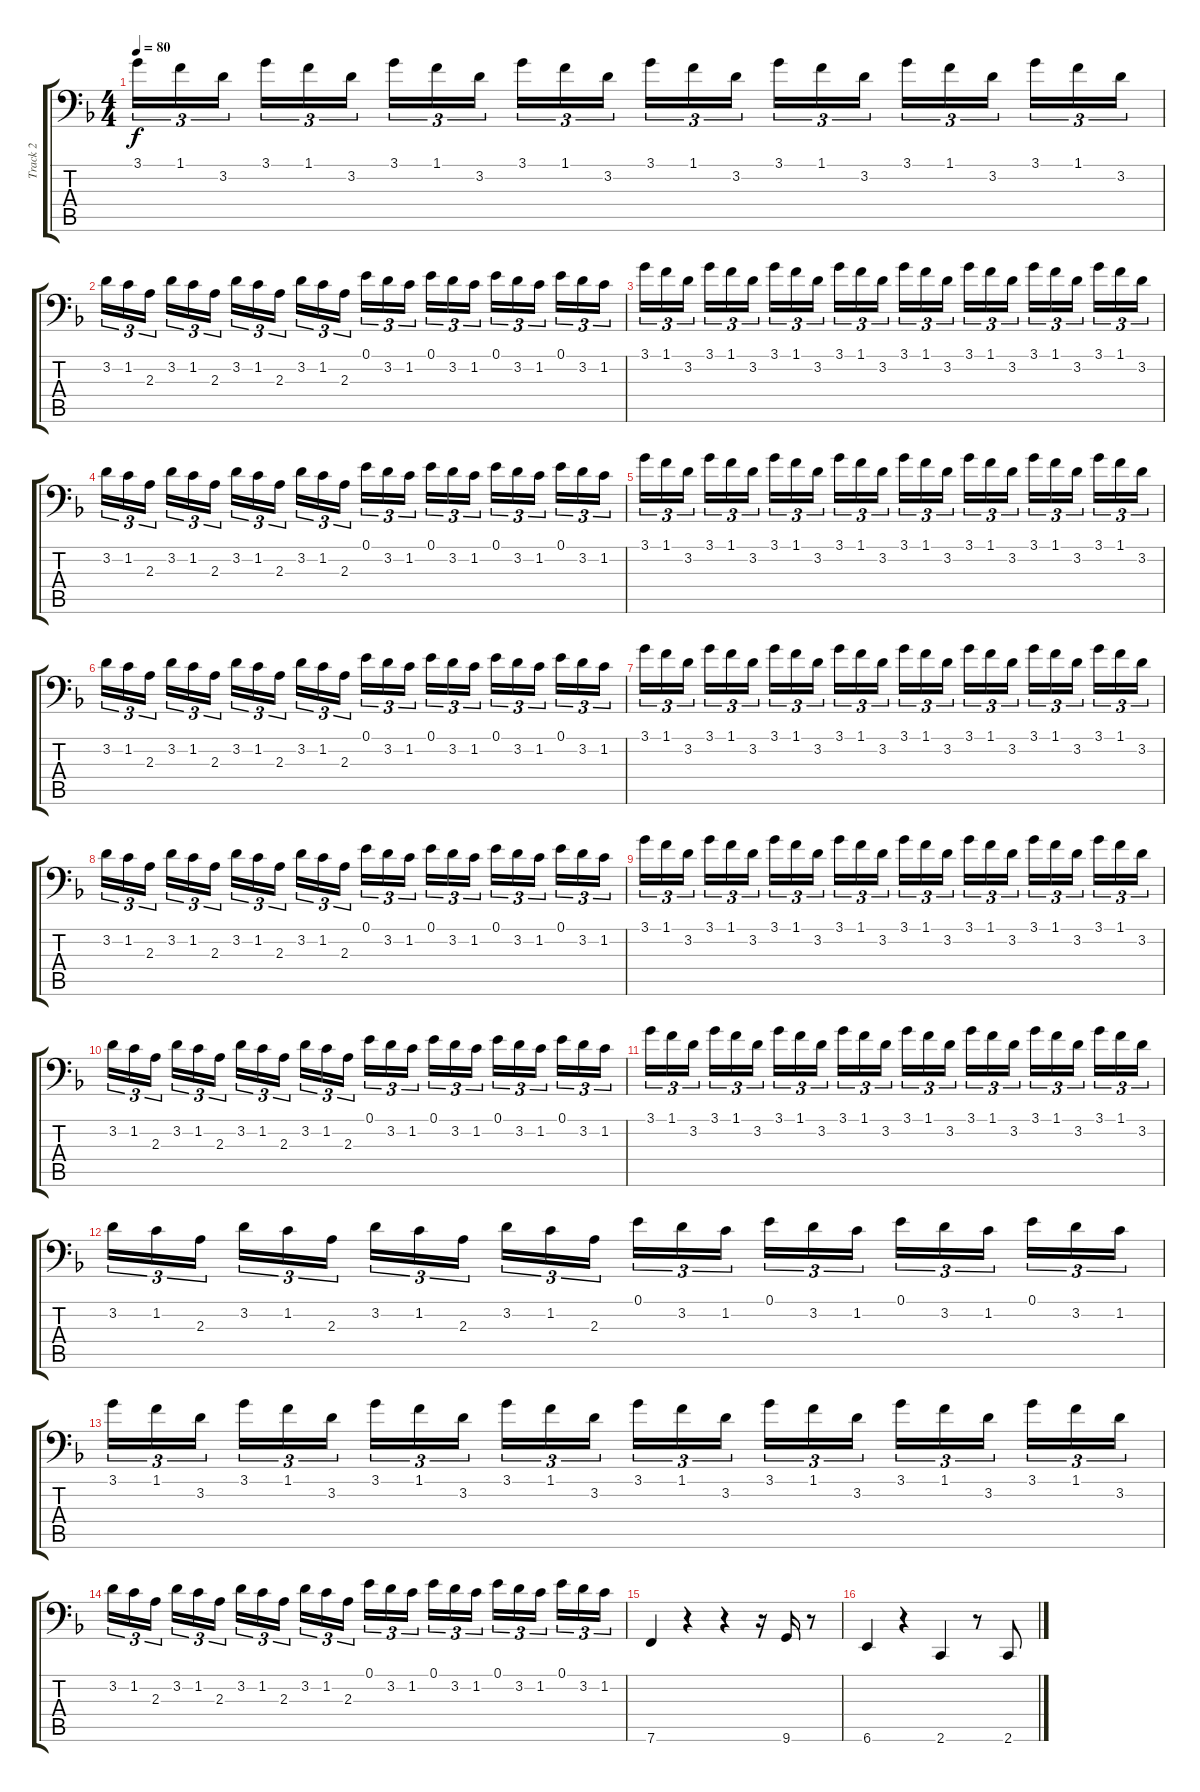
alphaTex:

\track ("Track 2" "Track 2") {instrument lead5charang}
\staff {score tabs}
\tuning (E4 B3 G3 D3 A2 Bb1) {hide}
\ts (4 4)
\tempo 80
\clef f4
\ks f
3.1.16{tu (3 2) dy f} 1.1.16{tu (3 2)} 3.2.16{tu (3 2) beam splitsecondary} 3.1.16{tu (3 2)} 1.1.16{tu (3 2)} 3.2.16{tu (3 2)} 3.1.16{tu (3 2)} 1.1.16{tu (3 2)} 3.2.16{tu (3 2) beam splitsecondary} 3.1.16{tu (3 2)} 1.1.16{tu (3 2)} 3.2.16{tu (3 2)} 3.1.16{tu (3 2)} 1.1.16{tu (3 2)} 3.2.16{tu (3 2) beam splitsecondary} 3.1.16{tu (3 2)} 1.1.16{tu (3 2)} 3.2.16{tu (3 2)} 3.1.16{tu (3 2)} 1.1.16{tu (3 2)} 3.2.16{tu (3 2) beam splitsecondary} 3.1.16{tu (3 2)} 1.1.16{tu (3 2)} 3.2.16{tu (3 2)} |
3.2.16{tu (3 2)} 1.2.16{tu (3 2)} 2.3.16{tu (3 2) beam splitsecondary} 3.2.16{tu (3 2)} 1.2.16{tu (3 2)} 2.3.16{tu (3 2)} 3.2.16{tu (3 2)} 1.2.16{tu (3 2)} 2.3.16{tu (3 2) beam splitsecondary} 3.2.16{tu (3 2)} 1.2.16{tu (3 2)} 2.3.16{tu (3 2)} 0.1.16{tu (3 2)} 3.2.16{tu (3 2)} 1.2.16{tu (3 2) beam splitsecondary} 0.1.16{tu (3 2)} 3.2.16{tu (3 2)} 1.2.16{tu (3 2)} 0.1.16{tu (3 2)} 3.2.16{tu (3 2)} 1.2.16{tu (3 2) beam splitsecondary} 0.1.16{tu (3 2)} 3.2.16{tu (3 2)} 1.2.16{tu (3 2)} |
3.1.16{tu (3 2)} 1.1.16{tu (3 2)} 3.2.16{tu (3 2) beam splitsecondary} 3.1.16{tu (3 2)} 1.1.16{tu (3 2)} 3.2.16{tu (3 2)} 3.1.16{tu (3 2)} 1.1.16{tu (3 2)} 3.2.16{tu (3 2) beam splitsecondary} 3.1.16{tu (3 2)} 1.1.16{tu (3 2)} 3.2.16{tu (3 2)} 3.1.16{tu (3 2)} 1.1.16{tu (3 2)} 3.2.16{tu (3 2) beam splitsecondary} 3.1.16{tu (3 2)} 1.1.16{tu (3 2)} 3.2.16{tu (3 2)} 3.1.16{tu (3 2)} 1.1.16{tu (3 2)} 3.2.16{tu (3 2) beam splitsecondary} 3.1.16{tu (3 2)} 1.1.16{tu (3 2)} 3.2.16{tu (3 2)} |
3.2.16{tu (3 2)} 1.2.16{tu (3 2)} 2.3.16{tu (3 2) beam splitsecondary} 3.2.16{tu (3 2)} 1.2.16{tu (3 2)} 2.3.16{tu (3 2)} 3.2.16{tu (3 2)} 1.2.16{tu (3 2)} 2.3.16{tu (3 2) beam splitsecondary} 3.2.16{tu (3 2)} 1.2.16{tu (3 2)} 2.3.16{tu (3 2)} 0.1.16{tu (3 2)} 3.2.16{tu (3 2)} 1.2.16{tu (3 2) beam splitsecondary} 0.1.16{tu (3 2)} 3.2.16{tu (3 2)} 1.2.16{tu (3 2)} 0.1.16{tu (3 2)} 3.2.16{tu (3 2)} 1.2.16{tu (3 2) beam splitsecondary} 0.1.16{tu (3 2)} 3.2.16{tu (3 2)} 1.2.16{tu (3 2)} |
3.1.16{tu (3 2)} 1.1.16{tu (3 2)} 3.2.16{tu (3 2) beam splitsecondary} 3.1.16{tu (3 2)} 1.1.16{tu (3 2)} 3.2.16{tu (3 2)} 3.1.16{tu (3 2)} 1.1.16{tu (3 2)} 3.2.16{tu (3 2) beam splitsecondary} 3.1.16{tu (3 2)} 1.1.16{tu (3 2)} 3.2.16{tu (3 2)} 3.1.16{tu (3 2)} 1.1.16{tu (3 2)} 3.2.16{tu (3 2) beam splitsecondary} 3.1.16{tu (3 2)} 1.1.16{tu (3 2)} 3.2.16{tu (3 2)} 3.1.16{tu (3 2)} 1.1.16{tu (3 2)} 3.2.16{tu (3 2) beam splitsecondary} 3.1.16{tu (3 2)} 1.1.16{tu (3 2)} 3.2.16{tu (3 2)} |
3.2.16{tu (3 2)} 1.2.16{tu (3 2)} 2.3.16{tu (3 2) beam splitsecondary} 3.2.16{tu (3 2)} 1.2.16{tu (3 2)} 2.3.16{tu (3 2)} 3.2.16{tu (3 2)} 1.2.16{tu (3 2)} 2.3.16{tu (3 2) beam splitsecondary} 3.2.16{tu (3 2)} 1.2.16{tu (3 2)} 2.3.16{tu (3 2)} 0.1.16{tu (3 2)} 3.2.16{tu (3 2)} 1.2.16{tu (3 2) beam splitsecondary} 0.1.16{tu (3 2)} 3.2.16{tu (3 2)} 1.2.16{tu (3 2)} 0.1.16{tu (3 2)} 3.2.16{tu (3 2)} 1.2.16{tu (3 2) beam splitsecondary} 0.1.16{tu (3 2)} 3.2.16{tu (3 2)} 1.2.16{tu (3 2)} |
3.1.16{tu (3 2)} 1.1.16{tu (3 2)} 3.2.16{tu (3 2) beam splitsecondary} 3.1.16{tu (3 2)} 1.1.16{tu (3 2)} 3.2.16{tu (3 2)} 3.1.16{tu (3 2)} 1.1.16{tu (3 2)} 3.2.16{tu (3 2) beam splitsecondary} 3.1.16{tu (3 2)} 1.1.16{tu (3 2)} 3.2.16{tu (3 2)} 3.1.16{tu (3 2)} 1.1.16{tu (3 2)} 3.2.16{tu (3 2) beam splitsecondary} 3.1.16{tu (3 2)} 1.1.16{tu (3 2)} 3.2.16{tu (3 2)} 3.1.16{tu (3 2)} 1.1.16{tu (3 2)} 3.2.16{tu (3 2) beam splitsecondary} 3.1.16{tu (3 2)} 1.1.16{tu (3 2)} 3.2.16{tu (3 2)} |
3.2.16{tu (3 2)} 1.2.16{tu (3 2)} 2.3.16{tu (3 2) beam splitsecondary} 3.2.16{tu (3 2)} 1.2.16{tu (3 2)} 2.3.16{tu (3 2)} 3.2.16{tu (3 2)} 1.2.16{tu (3 2)} 2.3.16{tu (3 2) beam splitsecondary} 3.2.16{tu (3 2)} 1.2.16{tu (3 2)} 2.3.16{tu (3 2)} 0.1.16{tu (3 2)} 3.2.16{tu (3 2)} 1.2.16{tu (3 2) beam splitsecondary} 0.1.16{tu (3 2)} 3.2.16{tu (3 2)} 1.2.16{tu (3 2)} 0.1.16{tu (3 2)} 3.2.16{tu (3 2)} 1.2.16{tu (3 2) beam splitsecondary} 0.1.16{tu (3 2)} 3.2.16{tu (3 2)} 1.2.16{tu (3 2)} |
3.1.16{tu (3 2)} 1.1.16{tu (3 2)} 3.2.16{tu (3 2) beam splitsecondary} 3.1.16{tu (3 2)} 1.1.16{tu (3 2)} 3.2.16{tu (3 2)} 3.1.16{tu (3 2)} 1.1.16{tu (3 2)} 3.2.16{tu (3 2) beam splitsecondary} 3.1.16{tu (3 2)} 1.1.16{tu (3 2)} 3.2.16{tu (3 2)} 3.1.16{tu (3 2)} 1.1.16{tu (3 2)} 3.2.16{tu (3 2) beam splitsecondary} 3.1.16{tu (3 2)} 1.1.16{tu (3 2)} 3.2.16{tu (3 2)} 3.1.16{tu (3 2)} 1.1.16{tu (3 2)} 3.2.16{tu (3 2) beam splitsecondary} 3.1.16{tu (3 2)} 1.1.16{tu (3 2)} 3.2.16{tu (3 2)} |
3.2.16{tu (3 2)} 1.2.16{tu (3 2)} 2.3.16{tu (3 2) beam splitsecondary} 3.2.16{tu (3 2)} 1.2.16{tu (3 2)} 2.3.16{tu (3 2)} 3.2.16{tu (3 2)} 1.2.16{tu (3 2)} 2.3.16{tu (3 2) beam splitsecondary} 3.2.16{tu (3 2)} 1.2.16{tu (3 2)} 2.3.16{tu (3 2)} 0.1.16{tu (3 2)} 3.2.16{tu (3 2)} 1.2.16{tu (3 2) beam splitsecondary} 0.1.16{tu (3 2)} 3.2.16{tu (3 2)} 1.2.16{tu (3 2)} 0.1.16{tu (3 2)} 3.2.16{tu (3 2)} 1.2.16{tu (3 2) beam splitsecondary} 0.1.16{tu (3 2)} 3.2.16{tu (3 2)} 1.2.16{tu (3 2)} |
3.1.16{tu (3 2)} 1.1.16{tu (3 2)} 3.2.16{tu (3 2) beam splitsecondary} 3.1.16{tu (3 2)} 1.1.16{tu (3 2)} 3.2.16{tu (3 2)} 3.1.16{tu (3 2)} 1.1.16{tu (3 2)} 3.2.16{tu (3 2) beam splitsecondary} 3.1.16{tu (3 2)} 1.1.16{tu (3 2)} 3.2.16{tu (3 2)} 3.1.16{tu (3 2)} 1.1.16{tu (3 2)} 3.2.16{tu (3 2) beam splitsecondary} 3.1.16{tu (3 2)} 1.1.16{tu (3 2)} 3.2.16{tu (3 2)} 3.1.16{tu (3 2)} 1.1.16{tu (3 2)} 3.2.16{tu (3 2) beam splitsecondary} 3.1.16{tu (3 2)} 1.1.16{tu (3 2)} 3.2.16{tu (3 2)} |
3.2.16{tu (3 2)} 1.2.16{tu (3 2)} 2.3.16{tu (3 2) beam splitsecondary} 3.2.16{tu (3 2)} 1.2.16{tu (3 2)} 2.3.16{tu (3 2)} 3.2.16{tu (3 2)} 1.2.16{tu (3 2)} 2.3.16{tu (3 2) beam splitsecondary} 3.2.16{tu (3 2)} 1.2.16{tu (3 2)} 2.3.16{tu (3 2)} 0.1.16{tu (3 2)} 3.2.16{tu (3 2)} 1.2.16{tu (3 2) beam splitsecondary} 0.1.16{tu (3 2)} 3.2.16{tu (3 2)} 1.2.16{tu (3 2)} 0.1.16{tu (3 2)} 3.2.16{tu (3 2)} 1.2.16{tu (3 2) beam splitsecondary} 0.1.16{tu (3 2)} 3.2.16{tu (3 2)} 1.2.16{tu (3 2)} |
3.1.16{tu (3 2)} 1.1.16{tu (3 2)} 3.2.16{tu (3 2) beam splitsecondary} 3.1.16{tu (3 2)} 1.1.16{tu (3 2)} 3.2.16{tu (3 2)} 3.1.16{tu (3 2)} 1.1.16{tu (3 2)} 3.2.16{tu (3 2) beam splitsecondary} 3.1.16{tu (3 2)} 1.1.16{tu (3 2)} 3.2.16{tu (3 2)} 3.1.16{tu (3 2)} 1.1.16{tu (3 2)} 3.2.16{tu (3 2) beam splitsecondary} 3.1.16{tu (3 2)} 1.1.16{tu (3 2)} 3.2.16{tu (3 2)} 3.1.16{tu (3 2)} 1.1.16{tu (3 2)} 3.2.16{tu (3 2) beam splitsecondary} 3.1.16{tu (3 2)} 1.1.16{tu (3 2)} 3.2.16{tu (3 2)} |
3.2.16{tu (3 2)} 1.2.16{tu (3 2)} 2.3.16{tu (3 2) beam splitsecondary} 3.2.16{tu (3 2)} 1.2.16{tu (3 2)} 2.3.16{tu (3 2)} 3.2.16{tu (3 2)} 1.2.16{tu (3 2)} 2.3.16{tu (3 2) beam splitsecondary} 3.2.16{tu (3 2)} 1.2.16{tu (3 2)} 2.3.16{tu (3 2)} 0.1.16{tu (3 2)} 3.2.16{tu (3 2)} 1.2.16{tu (3 2) beam splitsecondary} 0.1.16{tu (3 2)} 3.2.16{tu (3 2)} 1.2.16{tu (3 2)} 0.1.16{tu (3 2)} 3.2.16{tu (3 2)} 1.2.16{tu (3 2) beam splitsecondary} 0.1.16{tu (3 2)} 3.2.16{tu (3 2)} 1.2.16{tu (3 2)} |
7.6.4 r.4 r.4 r.16 9.6.16 r.8 |
6.6.4 r.4 2.6.4 r.8 2.6.8
